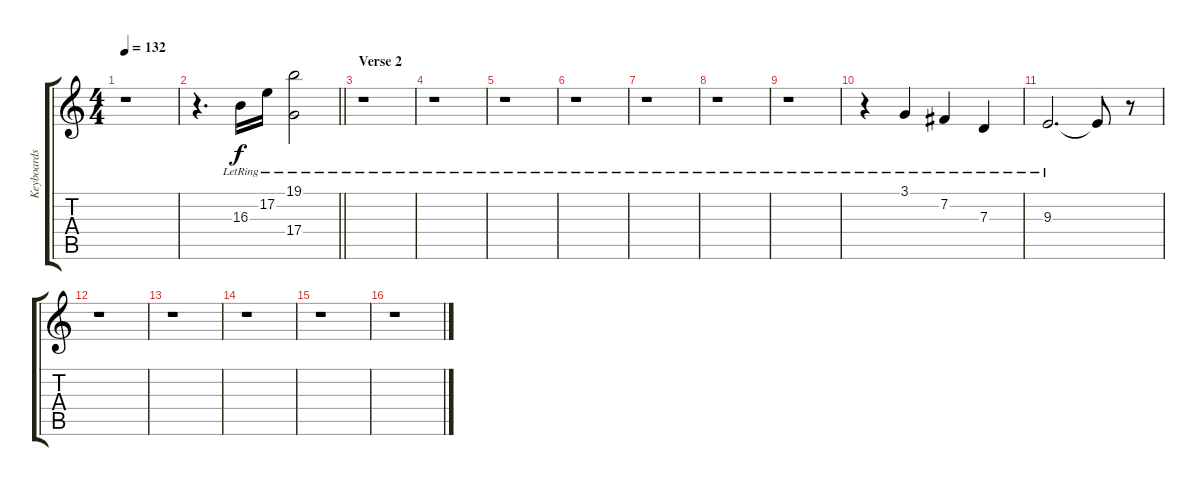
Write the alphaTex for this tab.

\track ("Keyboards 4" "Keyboards ") {instrument pad1newage}
\staff {score tabs}
\tuning (E4 B3 G3 D3 A2 E2) {hide}
\ts (4 4)
\tempo 132
\clef g2
\ks c
r.1{dy f} |
\barLineRight lightlight
r.4{d volume 12} 16.3{lr}.16 17.2{lr}.16 (19.1{lr} 17.4{lr}).2{volume 6} |
\section ("" "Verse 2")
r.1 |
r.1 |
r.1 |
r.1 |
r.1 |
r.1 |
r.1 |
r.4{volume 10} 3.1{lr}.4 7.2{lr}.4 7.3{lr}.4 |
9.3{lr}.2{d} 9.3{t}.8 r.8 |
r.1 |
r.1 |
r.1 |
r.1 |
r.1
